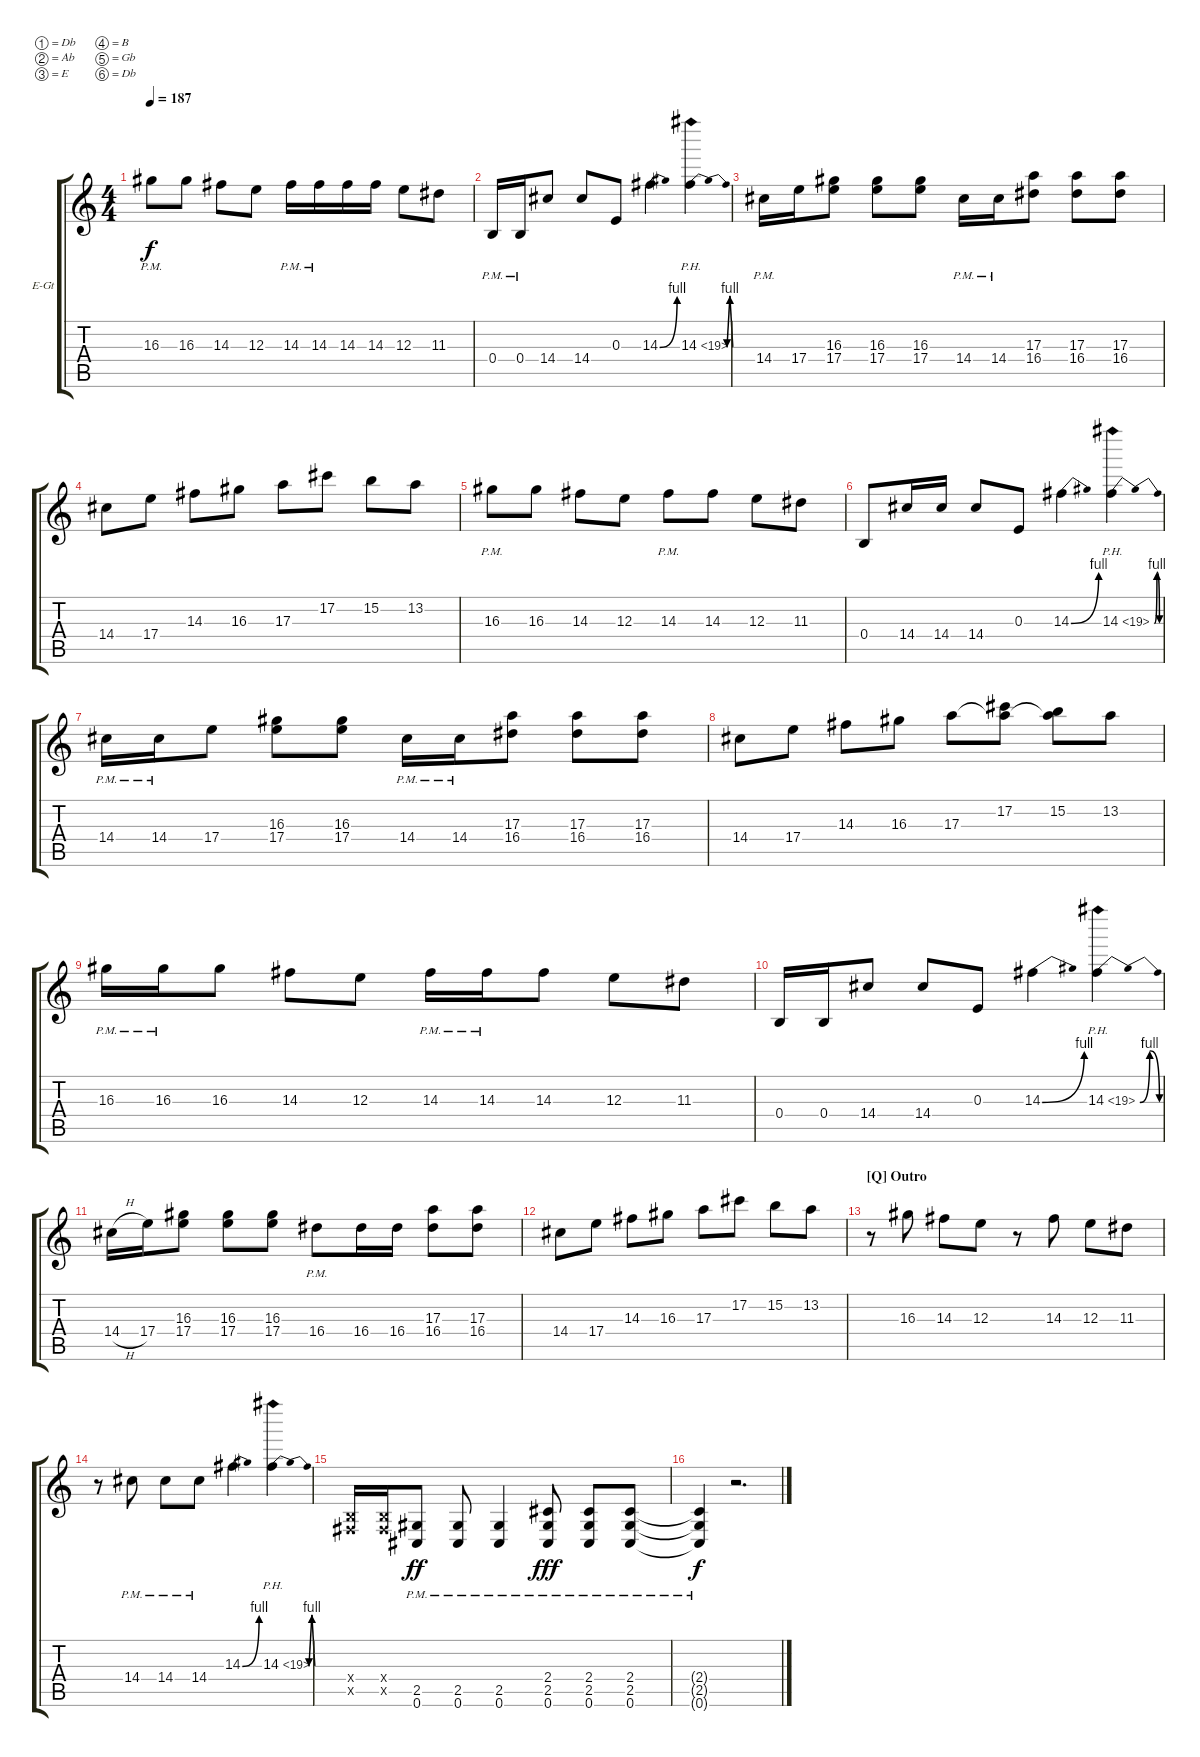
\defaultSystemsLayout 4
\bracketExtendMode groupsimilarinstruments
\firstSystemTrackNameOrientation horizontal
\otherSystemsTrackNameOrientation horizontal
\track ("Right Guitar (Main)" "E-Gt") {instrument distortionguitar}
\staff {score tabs}
\tuning (Db4 Ab3 E3 B2 Gb2 Db2)
\ts (4 4)
\tempo 187
\clef g2
\ks c
16.3{pm}.8{dy f} 16.3.8 14.3.8 12.3.8 14.3{pm}.16 14.3{pm}.16 14.3.16 14.3.16 12.3.8 11.3.8 |
0.4{pm}.16 0.4{pm}.16 14.4.8 14.4.8 0.3.8 14.3{be (bend 0 0 20.4 4)}.4 14.3{be (bendrelease 12 0 21 4 34.8 4 45.6 0) ph 5}.4 |
14.4{pm}.16 17.4.16 (16.3 17.4).8 (16.3 17.4).8 (16.3 17.4).8 14.4{pm}.16 14.4{pm}.16 (17.3 16.4).8 (17.3 16.4).8 (17.3 16.4).8 |
14.4.8 17.4.8 14.3.8 16.3.8 17.3.8 17.2.8 15.2.8 13.2.8 |
16.3{pm}.8 16.3.8 14.3.8 12.3.8 14.3{pm}.8 14.3.8 12.3.8 11.3.8 |
0.4.8 14.4.16 14.4.16 14.4.8 0.3.8 14.3{be (bend 0 0 20.4 4)}.4 14.3{be (bendrelease 12 0 21 4 34.8 4 45.6 0) ph 5}.4 |
14.4{pm}.16 14.4{pm}.16 17.4.8 (16.3 17.4).8 (16.3 17.4).8 14.4{pm}.16 14.4{pm}.16 (17.3 16.4).8 (17.3 16.4).8 (17.3 16.4).8 |
14.4.8 17.4.8 14.3.8 16.3.8 17.3.8 (17.2 17.3{t}).8 (15.2 17.3{t}).8 13.2.8 |
16.3{pm}.16 16.3{pm}.16 16.3.8 14.3.8 12.3.8 14.3{pm}.16 14.3{pm}.16 14.3.8 12.3.8 11.3.8 |
0.4.16 0.4.16 14.4.8 14.4.8 0.3.8 14.3{be (bend 0 0 20.4 4)}.4 14.3{be (bendrelease 12 0 21 4 34.8 4 45.6 0) ph 5}.4 |
14.4{h}.16 17.4.16 (16.3 17.4).8 (16.3 17.4).8 (16.3 17.4).8 16.4{pm}.8 16.4.16 16.4.16 (17.3 16.4).8 (17.3 16.4).8 |
14.4.8 17.4.8 14.3.8 16.3.8 17.3.8 17.2.8 15.2.8 13.2.8 |
\section ("Q" "Outro")
r.8 16.3.8 14.3.8 12.3.8 r.8 14.3.8 12.3.8 11.3.8 |
r.8 14.4{pm}.8 14.4{pm}.8 14.4{pm}.8 14.3{be (bend 0 0 20.4 4)}.4 14.3{be (bendrelease 12 0 21 4 34.8 4 45.6 0) ph 5}.4 |
(0.5{x} 0.4{x}).16 (0.5{x} 0.4{x}).16 (0.6{pm} 2.5{pm}).8{dy ff} (0.6{pm} 2.5{pm}).8 (0.6{pm} 2.5{pm}).4 (0.6{pm} 2.5{pm} 2.4{pm}).8{dy fff} (0.6{pm} 2.5{pm} 2.4{pm}).8 (0.6{pm} 2.5{pm} 2.4{pm}).8 |
(0.6{pm t} 2.5{pm t} 2.4{pm t}).4{dy f} r.2{d}
